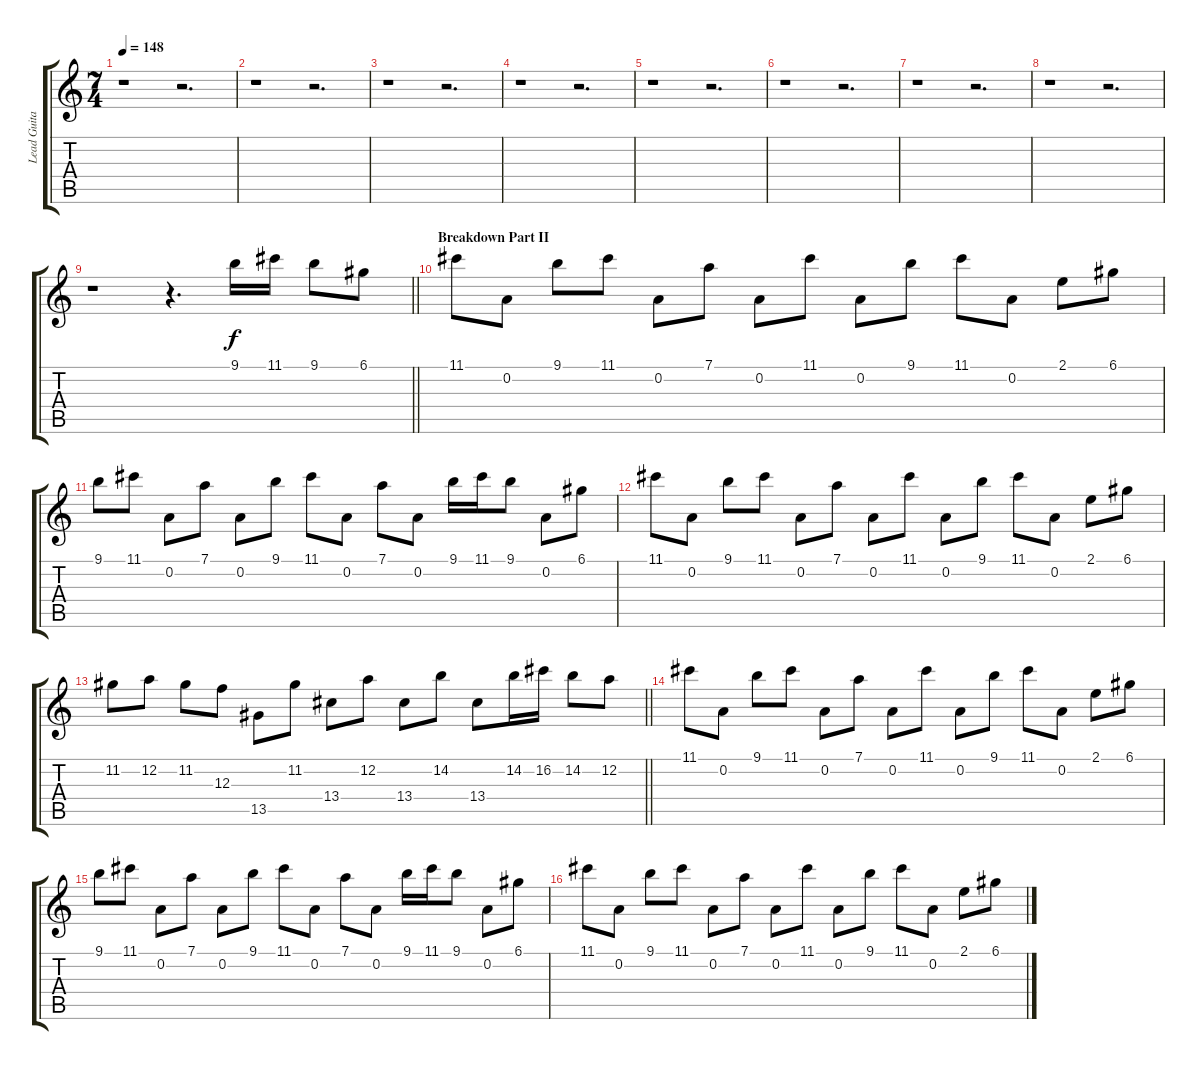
\track ("Lead Guitar II" "Lead Guita") {instrument overdrivenguitar}
\staff {score tabs}
\tuning (D4 A3 F3 C3 G2 C2) {hide}
\ts (7 4)
\tempo 148
\clef g2
\ks c
r.1{dy f} r.2{d} |
r.1 r.2{d} |
r.1 r.2{d} |
r.1 r.2{d} |
r.1 r.2{d} |
r.1 r.2{d} |
r.1 r.2{d} |
r.1 r.2{d} |
\barLineRight lightlight
r.1 r.4{d} 9.1.16{balance 4} 11.1.16 9.1.8 6.1.8 |
\section ("" "Breakdown Part II")
11.1.8 0.2.8 9.1.8 11.1.8 0.2.8 7.1.8 0.2.8 11.1.8 0.2.8 9.1.8 11.1.8 0.2.8 2.1.8 6.1.8 |
9.1.8 11.1.8 0.2.8 7.1.8 0.2.8 9.1.8 11.1.8 0.2.8 7.1.8 0.2.8 9.1.16 11.1.16 9.1.8 0.2.8 6.1.8 |
11.1.8 0.2.8 9.1.8 11.1.8 0.2.8 7.1.8 0.2.8 11.1.8 0.2.8 9.1.8 11.1.8 0.2.8 2.1.8 6.1.8 |
\barLineRight lightlight
11.2.8 12.2.8 11.2.8 12.3.8 13.5.8 11.2.8 13.4.8 12.2.8 13.4.8 14.2.8 13.4.8 14.2.16 16.2.16 14.2.8 12.2.8 |
11.1.8 0.2.8 9.1.8 11.1.8 0.2.8 7.1.8 0.2.8 11.1.8 0.2.8 9.1.8 11.1.8 0.2.8 2.1.8 6.1.8 |
9.1.8 11.1.8 0.2.8 7.1.8 0.2.8 9.1.8 11.1.8 0.2.8 7.1.8 0.2.8 9.1.16 11.1.16 9.1.8 0.2.8 6.1.8 |
11.1.8 0.2.8 9.1.8 11.1.8 0.2.8 7.1.8 0.2.8 11.1.8 0.2.8 9.1.8 11.1.8 0.2.8 2.1.8 6.1.8
